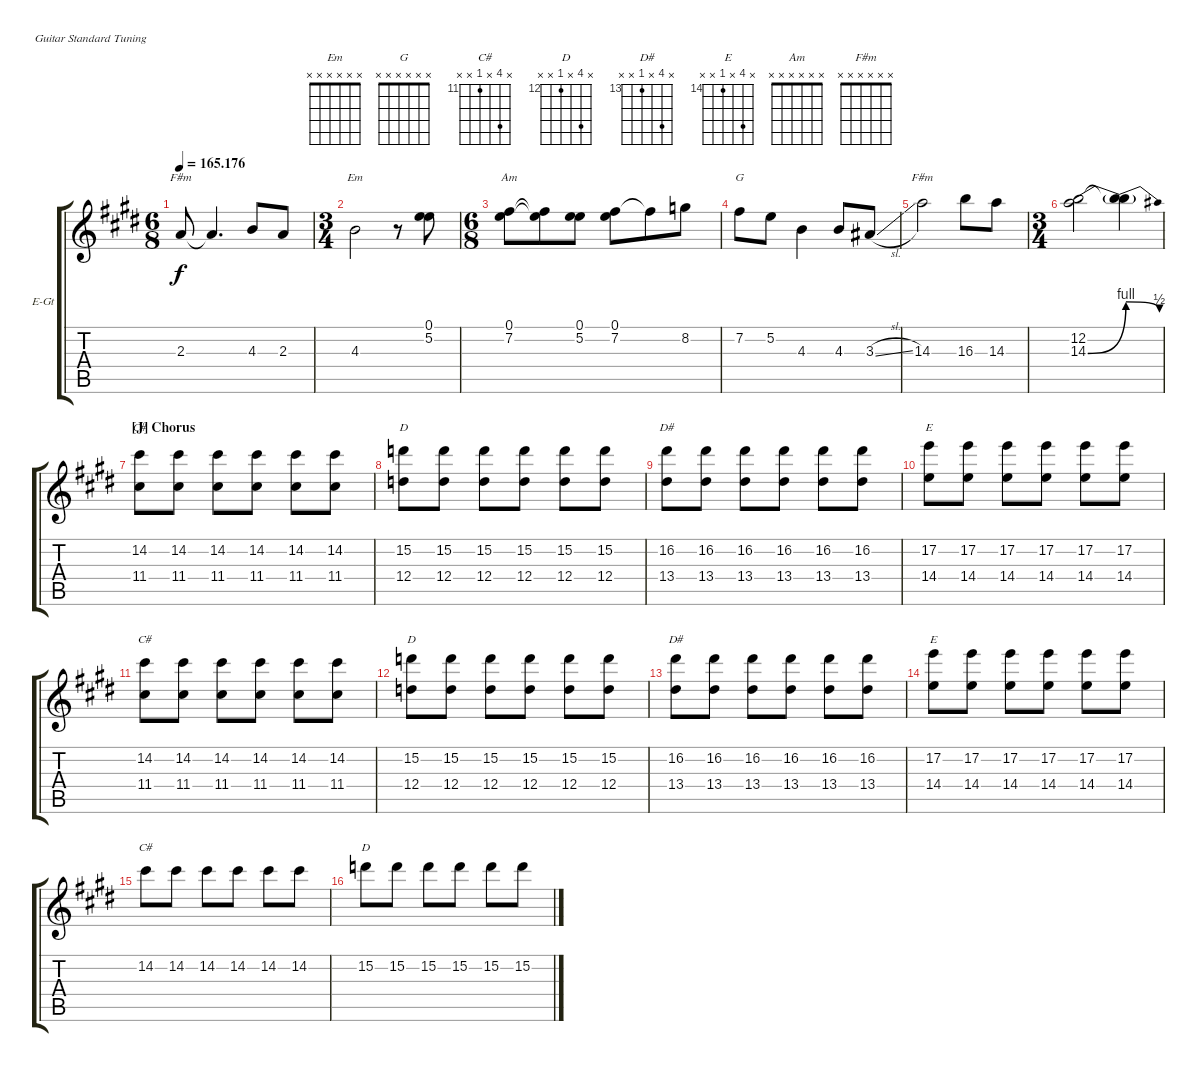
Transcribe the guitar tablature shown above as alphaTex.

\defaultSystemsLayout 4
\bracketExtendMode groupsimilarinstruments
\firstSystemTrackNameOrientation horizontal
\otherSystemsTrackNameOrientation horizontal
\track ("Josh Homme (Gtr 1)" "E-Gt") {multiBarRest instrument distortionguitar}
\staff {score tabs}
\tuning (E4 B3 G3 D3 A2 E2)
\chord ("Em" x x x x x x)
\chord ("G" x x x x x x)
\chord ("C#" x 14 x 11 x x) {firstfret 11}
\chord ("D" x 15 x 12 x x) {firstfret 12}
\chord ("D#" x 16 x 13 x x) {firstfret 13}
\chord ("E" x 17 x 14 x x) {firstfret 14}
\chord ("Am" x x x x x x)
\chord ("F#m" x x x x x x)
\ts (6 8)
\tempo
165.176
\accidentals auto
\clef g2
\ottava regular
\simile none
\ks e
2.3.8{ch "F#m" dy f} 2.3{t}.4{d} 4.3.8 2.3.8 |
\ts (3 4)
4.3.2{ch "Em"} r.8 (0.1 5.2).8 |
\ts (6 8)
(7.2 0.1).8{ch "Am"} (7.2{t} 0.1{t}).8 (5.2 0.1).8 (7.2 0.1).8 7.2{t}.8 8.2.8 |
7.2.8{ch "G"} 5.2.8 4.3.4 4.3.8 3.3{sl}.8 |
14.3.2{ch "F#m"} 16.3.8 14.3.8 |
\ts (3 4)
(14.3{be (bend 0 0 15 4)} 12.2).2 (14.3{be (release 0 4 57.599999999999994 2) t} 12.2{t}).4 |
\section ("J" "Chorus")
(11.4 14.2).8{ch "C#"} (11.4 14.2).8 (11.4 14.2).8 (11.4 14.2).8 (11.4 14.2).8 (11.4 14.2).8 |
(12.4 15.2).8{ch "D"} (12.4 15.2).8 (12.4 15.2).8 (12.4 15.2).8 (12.4 15.2).8 (12.4 15.2).8 |
(13.4 16.2).8{ch "D#"} (13.4 16.2).8 (13.4 16.2).8 (13.4 16.2).8 (13.4 16.2).8 (13.4 16.2).8 |
(14.4 17.2).8{ch "E"} (14.4 17.2).8 (14.4 17.2).8 (14.4 17.2).8 (14.4 17.2).8 (14.4 17.2).8 |
(11.4 14.2).8{ch "C#"} (11.4 14.2).8 (11.4 14.2).8 (11.4 14.2).8 (11.4 14.2).8 (11.4 14.2).8 |
(12.4 15.2).8{ch "D"} (12.4 15.2).8 (12.4 15.2).8 (12.4 15.2).8 (12.4 15.2).8 (12.4 15.2).8 |
(13.4 16.2).8{ch "D#"} (13.4 16.2).8 (13.4 16.2).8 (13.4 16.2).8 (13.4 16.2).8 (13.4 16.2).8 |
(14.4 17.2).8{ch "E"} (14.4 17.2).8 (14.4 17.2).8 (14.4 17.2).8 (14.4 17.2).8 (14.4 17.2).8 |
14.2.8{ch "C#"} 14.2.8 14.2.8 14.2.8 14.2.8 14.2.8 |
15.2.8{ch "D"} 15.2.8 15.2.8 15.2.8 15.2.8 15.2.8
